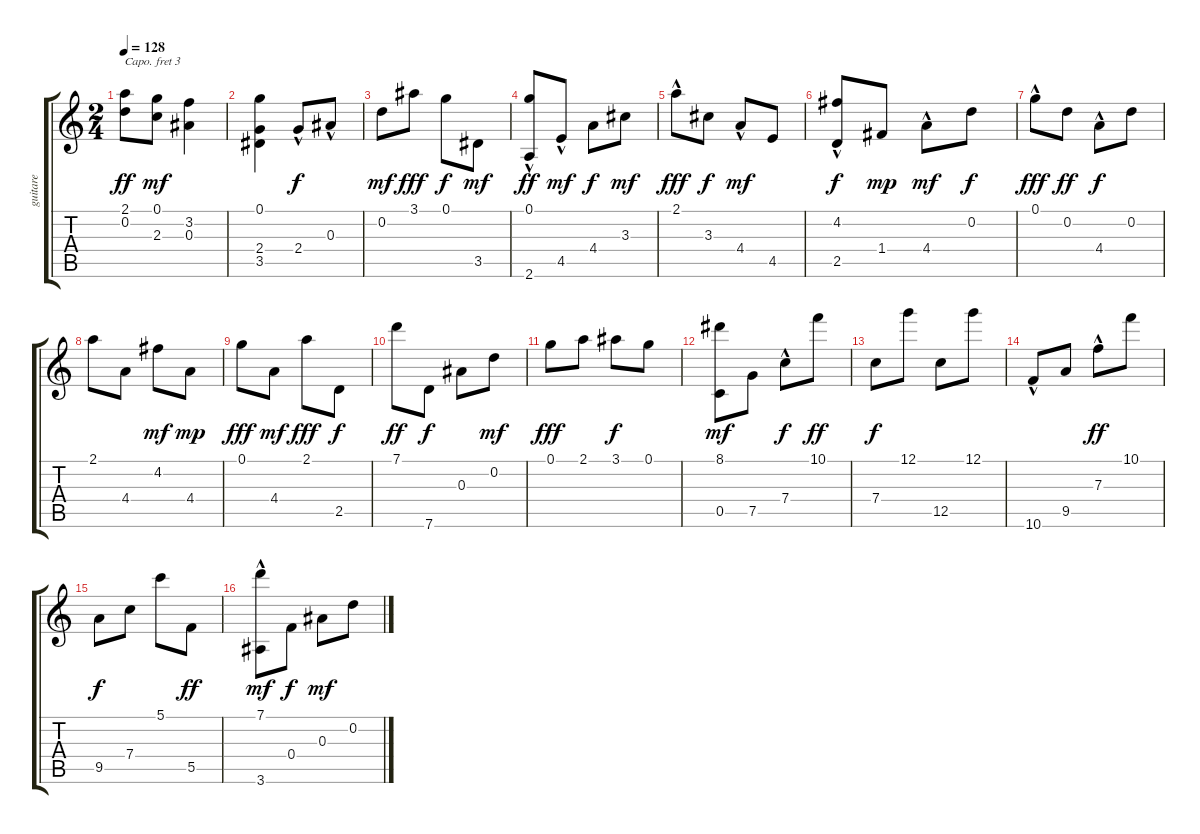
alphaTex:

\track ("guitare" "guitare") {instrument acousticguitarnylon}
\staff {score tabs}
\capo 3
\tuning (E4 B3 G3 D3 A2 E2) {hide}
\ts (2 4)
\tempo 128
\clef g2
\ks c
(2.1 0.2).8{dy ff} (0.1 2.3).8{dy mf} (3.2 0.3).4 |
(0.1 2.4 3.5).4 2.4{hac}.8{dy f} 0.3{hac}.8 |
0.2.8{dy mf} 3.1.8{dy fff} 0.1.8{dy f} 3.5.8{dy mf} |
(0.1 2.6{hac}).8{dy ff} 4.5{hac}.8{dy mf} 4.4.8{dy f} 3.3.8{dy mf} |
2.1{hac}.8{dy fff} 3.3.8{dy f} 4.4{hac}.8{dy mf} 4.5.8 |
(4.2{hac} 2.5{hac}).8{dy f} 1.4.8{dy mp} 4.4{hac}.8{dy mf} 0.2.8{dy f} |
0.1{hac}.8{dy fff} 0.2.8{dy ff} 4.4{hac}.8{dy f} 0.2.8 |
2.1.8 4.4.8 4.2.8{dy mf} 4.4.8{dy mp} |
0.1.8{dy fff} 4.4.8{dy mf} 2.1.8{dy fff} 2.5.8{dy f} |
7.1.8{dy ff} 7.6.8{dy f} 0.3.8 0.2.8{dy mf} |
0.1.8{dy fff} 2.1.8 3.1.8{dy f} 0.1.8 |
(8.1 0.5).8{dy mf} 7.5.8 7.4{hac}.8{dy f} 10.1.8{dy ff} |
7.4.8{dy f} 12.1.8 12.5.8 12.1.8 |
10.6{hac}.8 9.5.8 7.3{hac}.8{dy ff} 10.1.8 |
9.5.8{dy f} 7.4.8 5.1.8 5.5.8{dy ff} |
(7.1{hac} 3.6{hac}).8{dy mf} 0.4.8{dy f} 0.3.8{dy mf} 0.2.8
